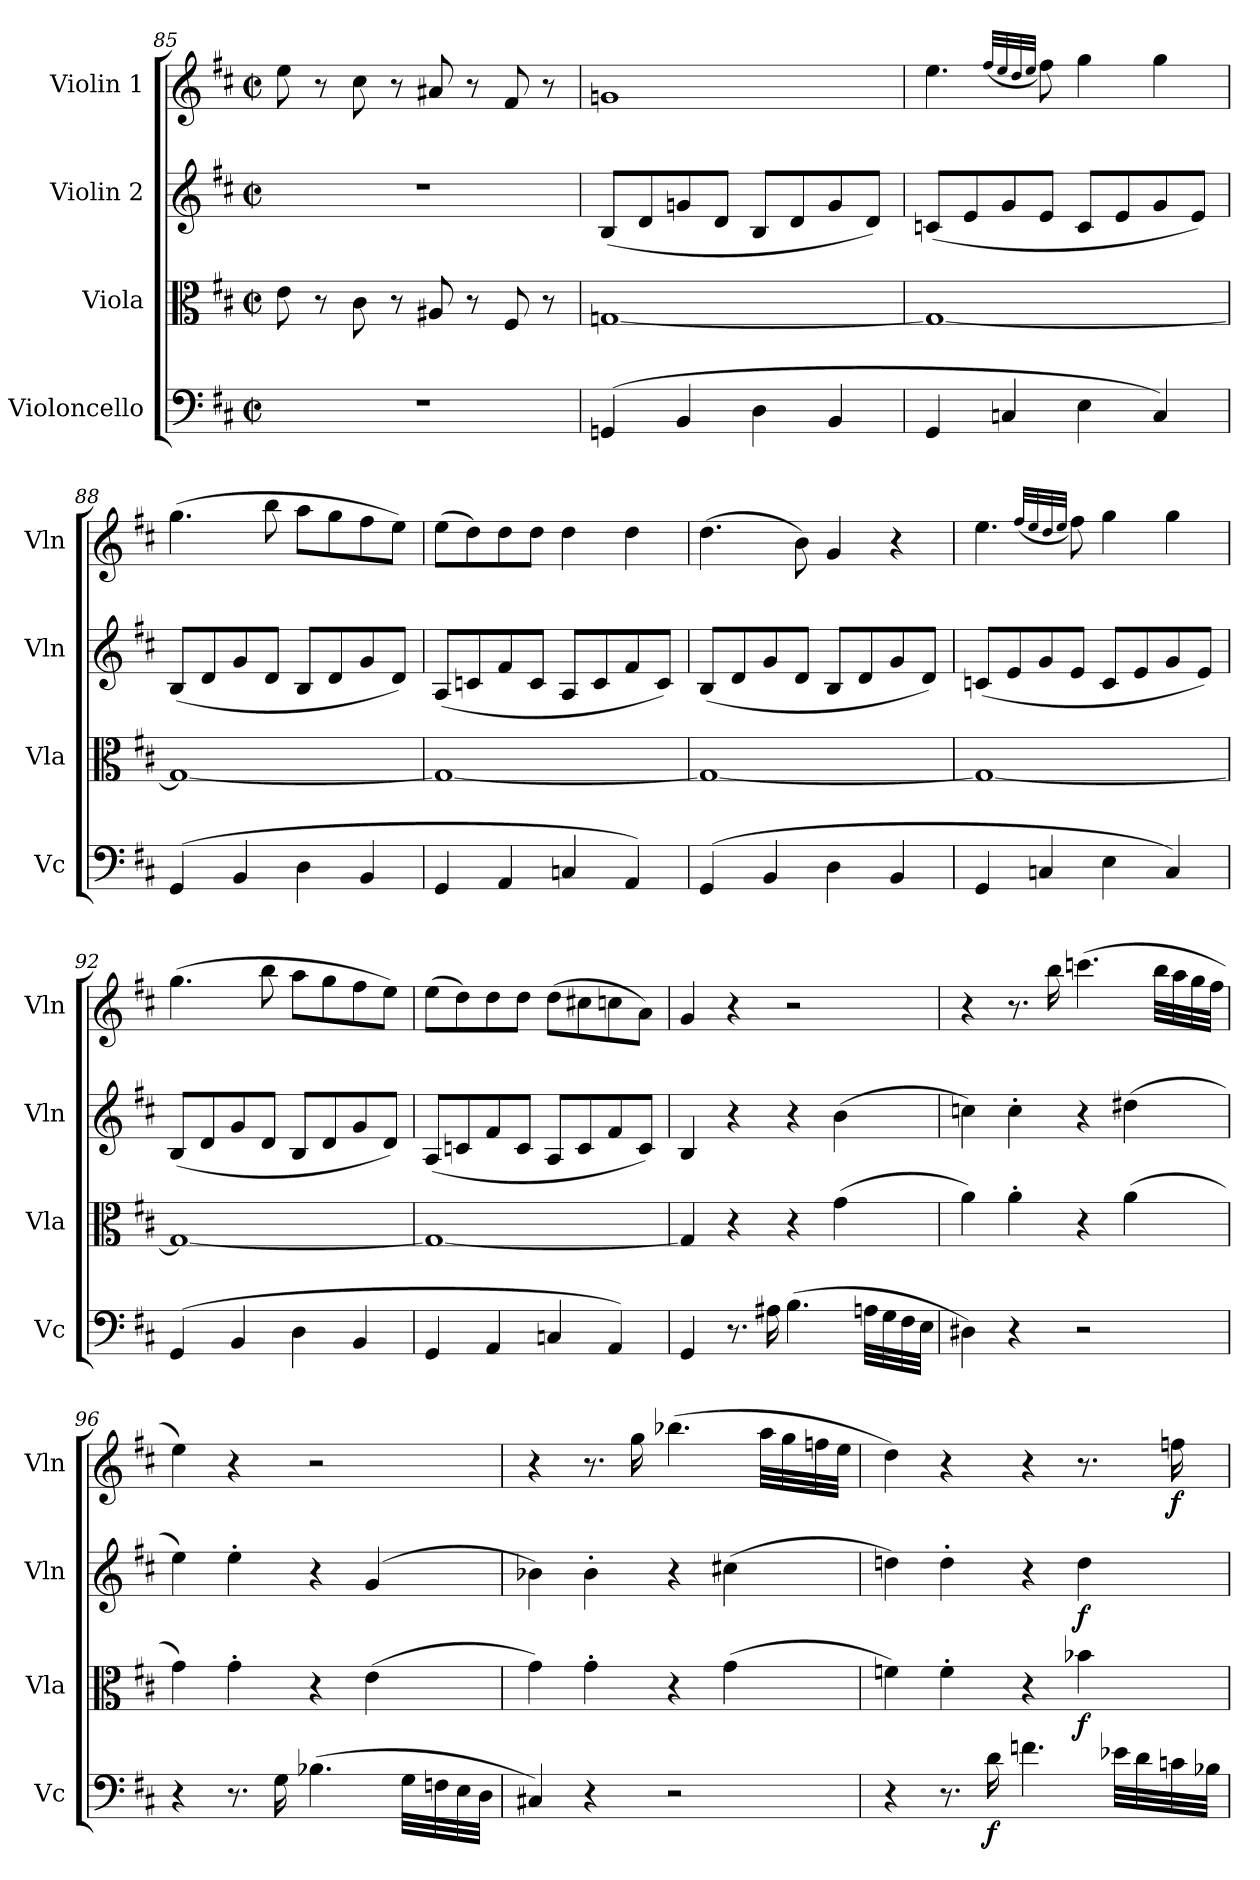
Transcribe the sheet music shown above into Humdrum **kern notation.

**kern	**dynam	**kern	**dynam	**kern	**dynam	**kern	**dynam
*part4	*part4	*part3	*part3	*part2	*part2	*part1	*part1
*staff4	*staff4	*staff3	*staff3	*staff2	*staff2	*staff1	*staff1
*I"Violoncello	*	*I"Viola	*	*I"Violin 2	*	*I"Violin 1	*
*I'Vc	*	*I'Vla	*	*I'Vln	*	*I'Vln	*
!!LO:LB:g=z
*clefF4	*	*clefC3	*	*clefG2	*	*clefG2	*
*k[f#c#]	*	*k[f#c#]	*	*k[f#c#]	*	*k[f#c#]	*
*M2/2	*	*M2/2	*	*M2/2	*	*M2/2	*
*met(c|)	*	*met(c|)	*	*met(c|)	*	*met(c|)	*
=85	=85	=85	=85	=85	=85	=85	=85
1r	.	8e\	.	1r	.	8ee\	.
.	.	8r	.	.	.	8r	.
.	.	8c#\	.	.	.	8cc#\	.
.	.	8r	.	.	.	8r	.
.	.	8A#X/	.	.	.	8a#X/	.
.	.	8r	.	.	.	8r	.
.	.	8F#/	.	.	.	8f#/	.
.	.	8r	.	.	.	8r	.
=86	=86	=86	=86	=86	=86	=86	=86
(4GGn/	.	[1Gn	.	(8B/L	.	1gn	.
.	.	.	.	8d/	.	.	.
4BB/	.	.	.	8gn/	.	.	.
.	.	.	.	8d/J	.	.	.
4D\	.	.	.	8B/L	.	.	.
.	.	.	.	8d/	.	.	.
4BB/	.	.	.	8g/	.	.	.
.	.	.	.	8d/J)	.	.	.
=87	=87	=87	=87	=87	=87	=87	=87
4GG/	.	1G_	.	(8cn/L	.	4.ee\	.
.	.	.	.	8e/	.	.	.
4Cn/	.	.	.	8g/	.	.	.
.	.	.	.	.	.	(32qff#/LLL	.
.	.	.	.	.	.	32qee/	.
.	.	.	.	.	.	32qdd/	.
.	.	.	.	.	.	32qee/JJJ	.
.	.	.	.	8e/J	.	8ff#\)	.
4E\	.	.	.	8c/L	.	4gg\	.
.	.	.	.	8e/	.	.	.
4C/)	.	.	.	8g/	.	4gg\	.
.	.	.	.	8e/J)	.	.	.
=88	=88	=88	=88	=88	=88	=88	=88
(4GG/	.	1G_	.	(8B/L	.	(4.gg\	.
.	.	.	.	8d/	.	.	.
4BB/	.	.	.	8g/	.	.	.
.	.	.	.	8d/J	.	8bb\	.
4D\	.	.	.	8B/L	.	8aa\L	.
.	.	.	.	8d/	.	8gg\	.
4BB/	.	.	.	8g/	.	8ff#\	.
.	.	.	.	8d/J)	.	8ee\J)	.
=89	=89	=89	=89	=89	=89	=89	=89
4GG/	.	1G_	.	(8A/L	.	(8ee\L	.
.	.	.	.	8cn/	.	8dd\)	.
4AA/	.	.	.	8f#/	.	8dd\	.
.	.	.	.	8c/J	.	8dd\J	.
4Cn/	.	.	.	8A/L	.	4dd\	.
.	.	.	.	8c/	.	.	.
4AA/)	.	.	.	8f#/	.	4dd\	.
.	.	.	.	8c/J)	.	.	.
=90	=90	=90	=90	=90	=90	=90	=90
(4GG/	.	1G_	.	(8B/L	.	(4.dd\	.
.	.	.	.	8d/	.	.	.
4BB/	.	.	.	8g/	.	.	.
.	.	.	.	8d/J	.	8b\)	.
4D\	.	.	.	8B/L	.	4g/	.
.	.	.	.	8d/	.	.	.
4BB/	.	.	.	8g/	.	4r	.
.	.	.	.	8d/J)	.	.	.
=91	=91	=91	=91	=91	=91	=91	=91
4GG/	.	1G_	.	(8cn/L	.	4.ee\	.
.	.	.	.	8e/	.	.	.
4Cn/	.	.	.	8g/	.	.	.
.	.	.	.	.	.	(32qff#/LLL	.
.	.	.	.	.	.	32qee/	.
.	.	.	.	.	.	32qdd/	.
.	.	.	.	.	.	32qee/JJJ	.
.	.	.	.	8e/J	.	8ff#\)	.
4E\	.	.	.	8c/L	.	4gg\	.
.	.	.	.	8e/	.	.	.
4C/)	.	.	.	8g/	.	4gg\	.
.	.	.	.	8e/J)	.	.	.
!!LO:LB:g=z
=92	=92	=92	=92	=92	=92	=92	=92
(4GG/	.	1G_	.	(8B/L	.	(4.gg\	.
.	.	.	.	8d/	.	.	.
4BB/	.	.	.	8g/	.	.	.
.	.	.	.	8d/J	.	8bb\	.
4D\	.	.	.	8B/L	.	8aa\L	.
.	.	.	.	8d/	.	8gg\	.
4BB/	.	.	.	8g/	.	8ff#\	.
.	.	.	.	8d/J)	.	8ee\J)	.
!!LO:LB:g=z
=93	=93	=93	=93	=93	=93	=93	=93
4GG/	.	1G_	.	(8A/L	.	(8ee\L	.
.	.	.	.	8cn/	.	8dd\)	.
4AA/	.	.	.	8f#/	.	8dd\	.
.	.	.	.	8c/J	.	8dd\J	.
4Cn/	.	.	.	8A/L	.	(8dd\L	.
.	.	.	.	8c/	.	8cc#X\	.
4AA/)	.	.	.	8f#/	.	8ccn\	.
.	.	.	.	8c/J)	.	8a\J)	.
=94	=94	=94	=94	=94	=94	=94	=94
4GG/	.	4G/]	.	4B/	.	4g/	.
8.r	.	4r	.	4r	.	4r	.
16A#X\	.	.	.	.	.	.	.
(4.B\	.	4r	.	4r	.	2r	.
.	.	(4g\	.	(4b\	.	.	.
32An\LLL	.	.	.	.	.	.	.
32G\	.	.	.	.	.	.	.
32F#\	.	.	.	.	.	.	.
32E\JJJ	.	.	.	.	.	.	.
=95	=95	=95	=95	=95	=95	=95	=95
4D#X\)	.	4a\)	.	4ccn\)	.	4r	.
4r	.	4a'\	.	4cc'\	.	8.r	.
.	.	.	.	.	.	16bb\	.
2r	.	4r	.	4r	.	(4.cccn\	.
.	.	(4a\	.	(4dd#X\	.	.	.
.	.	.	.	.	.	32bb\LLL	.
.	.	.	.	.	.	32aa\	.
.	.	.	.	.	.	32gg\	.
.	.	.	.	.	.	32ff#\JJJ	.
=96	=96	=96	=96	=96	=96	=96	=96
4r	.	4g\)	.	4ee\)	.	4ee\)	.
8.r	.	4g'\	.	4ee'\	.	4r	.
16G\	.	.	.	.	.	.	.
(4.B-X\	.	4r	.	4r	.	2r	.
.	.	(4e\	.	(4g/	.	.	.
32G\LLL	.	.	.	.	.	.	.
32Fn\	.	.	.	.	.	.	.
32E\	.	.	.	.	.	.	.
32D\JJJ	.	.	.	.	.	.	.
=97	=97	=97	=97	=97	=97	=97	=97
4C#X/)	.	4g\)	.	4b-X\)	.	4r	.
4r	.	4g'\	.	4b-'\	.	8.r	.
.	.	.	.	.	.	16gg\	.
2r	.	4r	.	4r	.	(4.bb-X\	.
.	.	(4g\	.	(4cc#X\	.	.	.
.	.	.	.	.	.	32aa\LLL	.
.	.	.	.	.	.	32gg\	.
.	.	.	.	.	.	32ffn\	.
.	.	.	.	.	.	32ee\JJJ	.
=98	=98	=98	=98	=98	=98	=98	=98
4r	.	4fn\)	.	4ddn\)	.	4dd\)	.
8.r	.	4f'\	.	4dd'\	.	4r	.
!	!LO:DY:b	!	!	!	!	!	!
16d\	f	.	.	.	.	.	.
4.fn\	.	4r	.	4r	.	4r	.
!	!	!	!LO:DY:b	!	!LO:DY:b	!	!
.	.	4b-X\	f	4dd\	f	8.r	.
32e-X\LLL	.	.	.	.	.	.	.
32d\	.	.	.	.	.	.	.
!	!	!	!	!	!	!	!LO:DY:b
32cn\	.	.	.	.	.	16ffn\	f
32B-X\JJJ	.	.	.	.	.	.	.
=	=	=	=	=	=	=	=
*-	*-	*-	*-	*-	*-	*-	*-
